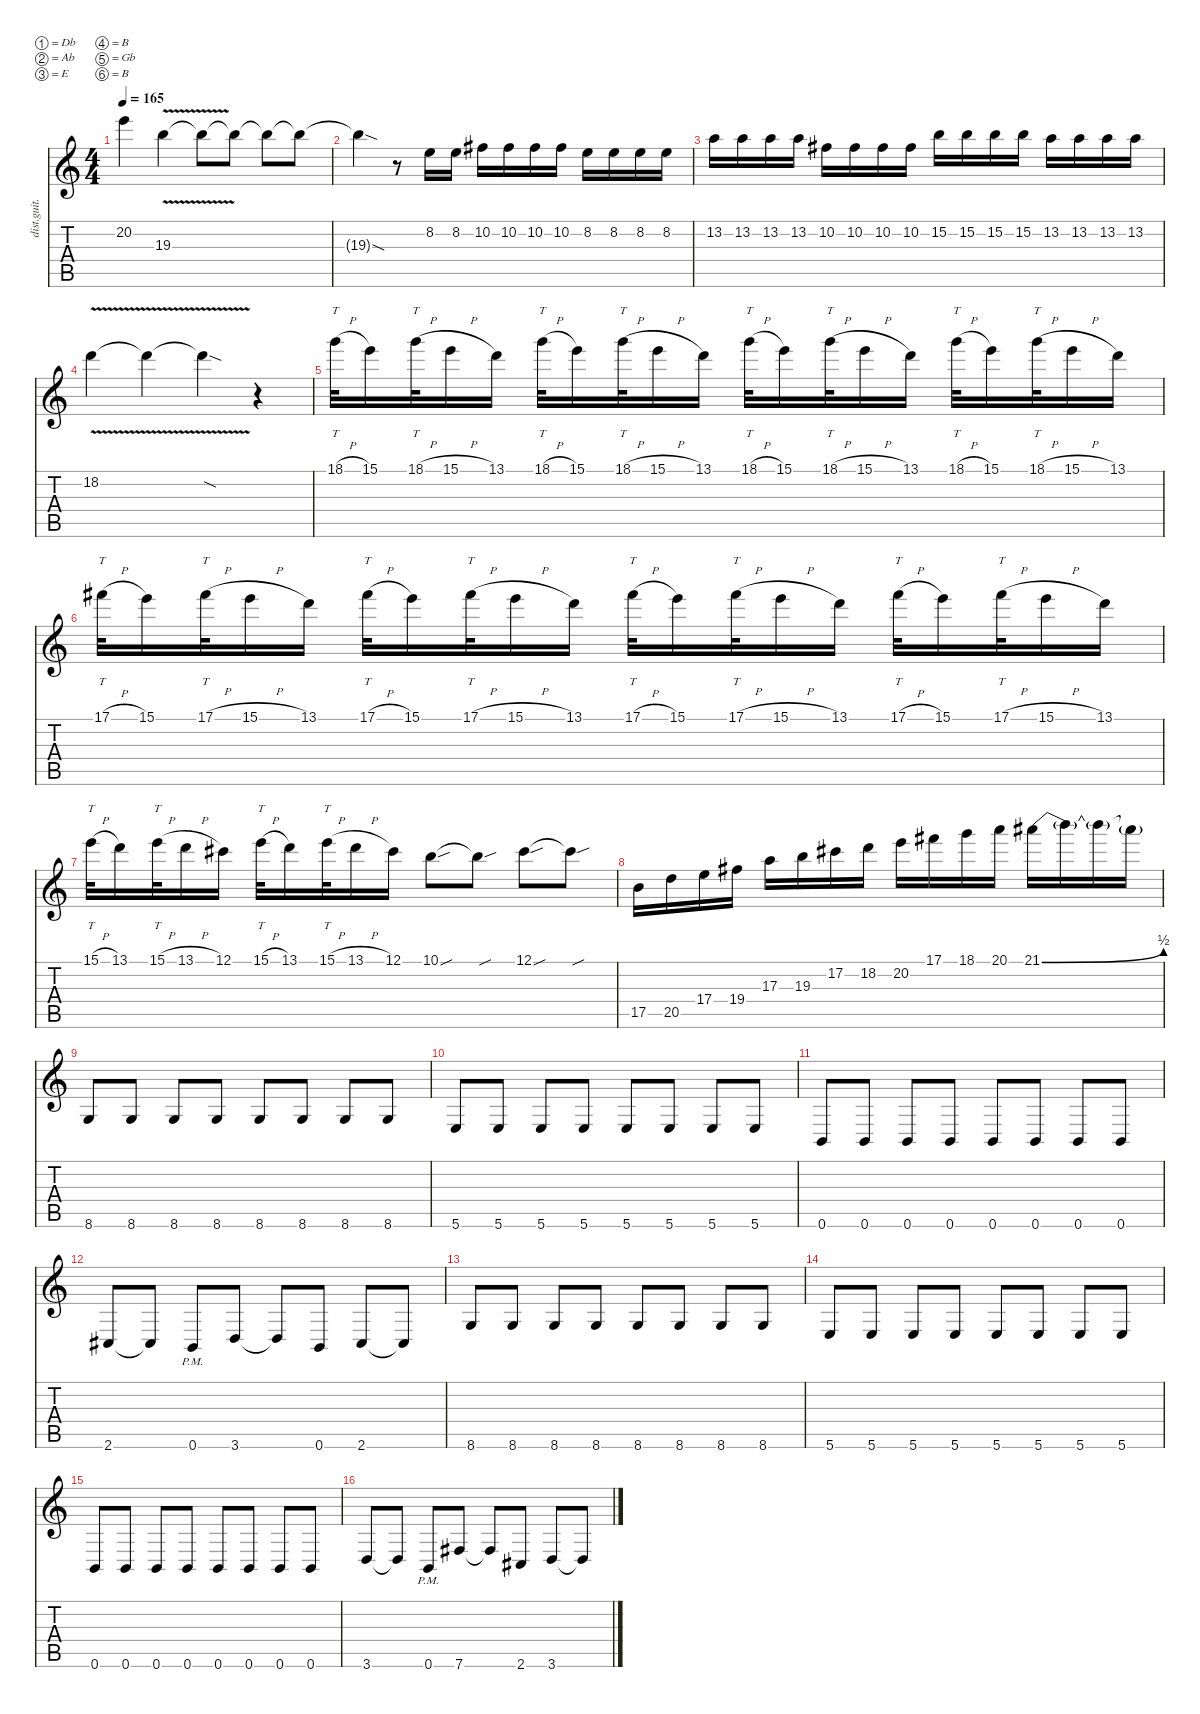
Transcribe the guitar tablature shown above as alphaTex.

\defaultSystemsLayout 4
\hideDynamics
\bracketExtendMode nobrackets
\otherSystemsTrackNameOrientation horizontal
\track ("Distortion Guitar" "dist.guit.") {instrument distortionguitar}
\staff {score tabs}
\tuning (Db4 Ab3 E3 B2 Gb2 B1)
\ts (4 4)
\tempo 165
\clef g2
\ks c
20.2{t}.4{dy mf beam Down} 19.3{v}.4{beam Down} 19.3{t}.8{beam Down} 19.3{t}.8{beam Down} 19.3{t}.8{beam Down} 19.3{t}.8{beam Down} |
19.3{sod t}.4{beam Down} r.8{beam Down} 8.2.16{beam Down} 8.2.16{beam Down} 10.2{acc #}.16{beam Down} 10.2{acc #}.16{beam Down} 10.2{acc #}.16{beam Down} 10.2{acc #}.16{beam Down} 8.2.16{beam Down} 8.2.16{beam Down} 8.2.16{beam Down} 8.2.16{beam Down} |
13.2.16{beam Down} 13.2.16{beam Down} 13.2.16{beam Down} 13.2.16{beam Down} 10.2{acc #}.16{beam Down} 10.2{acc #}.16{beam Down} 10.2{acc #}.16{beam Down} 10.2{acc #}.16{beam Down} 15.2.16{beam Down} 15.2.16{beam Down} 15.2.16{beam Down} 15.2.16{beam Down} 13.2.16{beam Down} 13.2.16{beam Down} 13.2.16{beam Down} 13.2.16{beam Down} |
18.2{v}.4{beam Down} 18.2{v t}.4{beam Down} 18.2{v sod t}.4{beam Down} r.4{beam Down} |
18.1{h}.32{tt beam Down} 15.1.16{beam Down} 18.1{h}.32{tt beam Down} 15.1{h}.16{beam Down} 13.1.16{beam Down} 18.1{h}.32{tt beam Down} 15.1.16{beam Down} 18.1{h}.32{tt beam Down} 15.1{h}.16{beam Down} 13.1.16{beam Down} 18.1{h}.32{tt beam Down} 15.1.16{beam Down} 18.1{h}.32{tt beam Down} 15.1{h}.16{beam Down} 13.1.16{beam Down} 18.1{h}.32{tt beam Down} 15.1.16{beam Down} 18.1{h}.32{tt beam Down} 15.1{h}.16{beam Down} 13.1.16{beam Down} |
17.1{h acc #}.32{tt beam Down} 15.1.16{beam Down} 17.1{h acc #}.32{tt beam Down} 15.1{h}.16{beam Down} 13.1.16{beam Down} 17.1{h acc #}.32{tt beam Down} 15.1.16{beam Down} 17.1{h acc #}.32{tt beam Down} 15.1{h}.16{beam Down} 13.1.16{beam Down} 17.1{h acc #}.32{tt beam Down} 15.1.16{beam Down} 17.1{h acc #}.32{tt beam Down} 15.1{h}.16{beam Down} 13.1.16{beam Down} 17.1{h acc #}.32{tt beam Down} 15.1.16{beam Down} 17.1{h acc #}.32{tt beam Down} 15.1{h}.16{beam Down} 13.1.16{beam Down} |
15.1{h}.32{tt beam Down} 13.1.16{beam Down} 15.1{h}.32{tt beam Down} 13.1{h}.16{beam Down} 12.1{acc #}.16{beam Down} 15.1{h}.32{tt beam Down} 13.1.16{beam Down} 15.1{h}.32{tt beam Down} 13.1{h}.16{beam Down} 12.1{acc #}.16{beam Down} 10.1{sou}.8{beam Down} 10.1{sou t}.8{beam Down} 12.1{sou acc #}.8{beam Down} 12.1{sou t acc #}.8{beam Down} |
17.5.16{beam Down} 20.5.16{beam Down} 17.4.16{beam Down} 19.4{acc #}.16{beam Down} 17.3.16{beam Down} 19.3.16{beam Down} 17.2{acc #}.16{beam Down} 18.2.16{beam Down} 20.2.16{beam Down} 17.1{acc #}.16{beam Down} 18.1.16{beam Down} 20.1.16{beam Down} 21.1{be (bend 0 0 15 2) acc #}.16{beam Down} 21.1{t}.16{beam Down} 21.1{t}.16{beam Down} 21.1{t acc #}.16{beam Down} |
8.6.8{beam Up} 8.6.8{beam Up} 8.6.8{beam Up} 8.6.8{beam Up} 8.6.8{beam Up} 8.6.8{beam Up} 8.6.8{beam Up} 8.6.8{beam Up} |
5.6.8{beam Up} 5.6.8{beam Up} 5.6.8{beam Up} 5.6.8{beam Up} 5.6.8{beam Up} 5.6.8{beam Up} 5.6.8{beam Up} 5.6.8{beam Up} |
0.6.8{beam Up} 0.6.8{beam Up} 0.6.8{beam Up} 0.6.8{beam Up} 0.6.8{beam Up} 0.6.8{beam Up} 0.6.8{beam Up} 0.6.8{beam Up} |
2.6{acc #}.8{beam Up} 2.6{t acc #}.8{beam Up} 0.6{pm}.8{beam Up} 3.6.8{beam Up} 3.6{t}.8{beam Up} 0.6.8{beam Up} 2.6{acc #}.8{beam Up} 2.6{t acc #}.8{beam Up} |
8.6.8{beam Up} 8.6.8{beam Up} 8.6.8{beam Up} 8.6.8{beam Up} 8.6.8{beam Up} 8.6.8{beam Up} 8.6.8{beam Up} 8.6.8{beam Up} |
5.6.8{beam Up} 5.6.8{beam Up} 5.6.8{beam Up} 5.6.8{beam Up} 5.6.8{beam Up} 5.6.8{beam Up} 5.6.8{beam Up} 5.6.8{beam Up} |
0.6.8{beam Up} 0.6.8{beam Up} 0.6.8{beam Up} 0.6.8{beam Up} 0.6.8{beam Up} 0.6.8{beam Up} 0.6.8{beam Up} 0.6.8{beam Up} |
3.6.8{beam Up} 3.6{t}.8{beam Up} 0.6{pm}.8{beam Up} 7.6{acc #}.8{beam Up} 7.6{t acc #}.8{beam Up} 2.6{acc #}.8{beam Up} 3.6.8{beam Up} 3.6{t}.8{beam Up}
